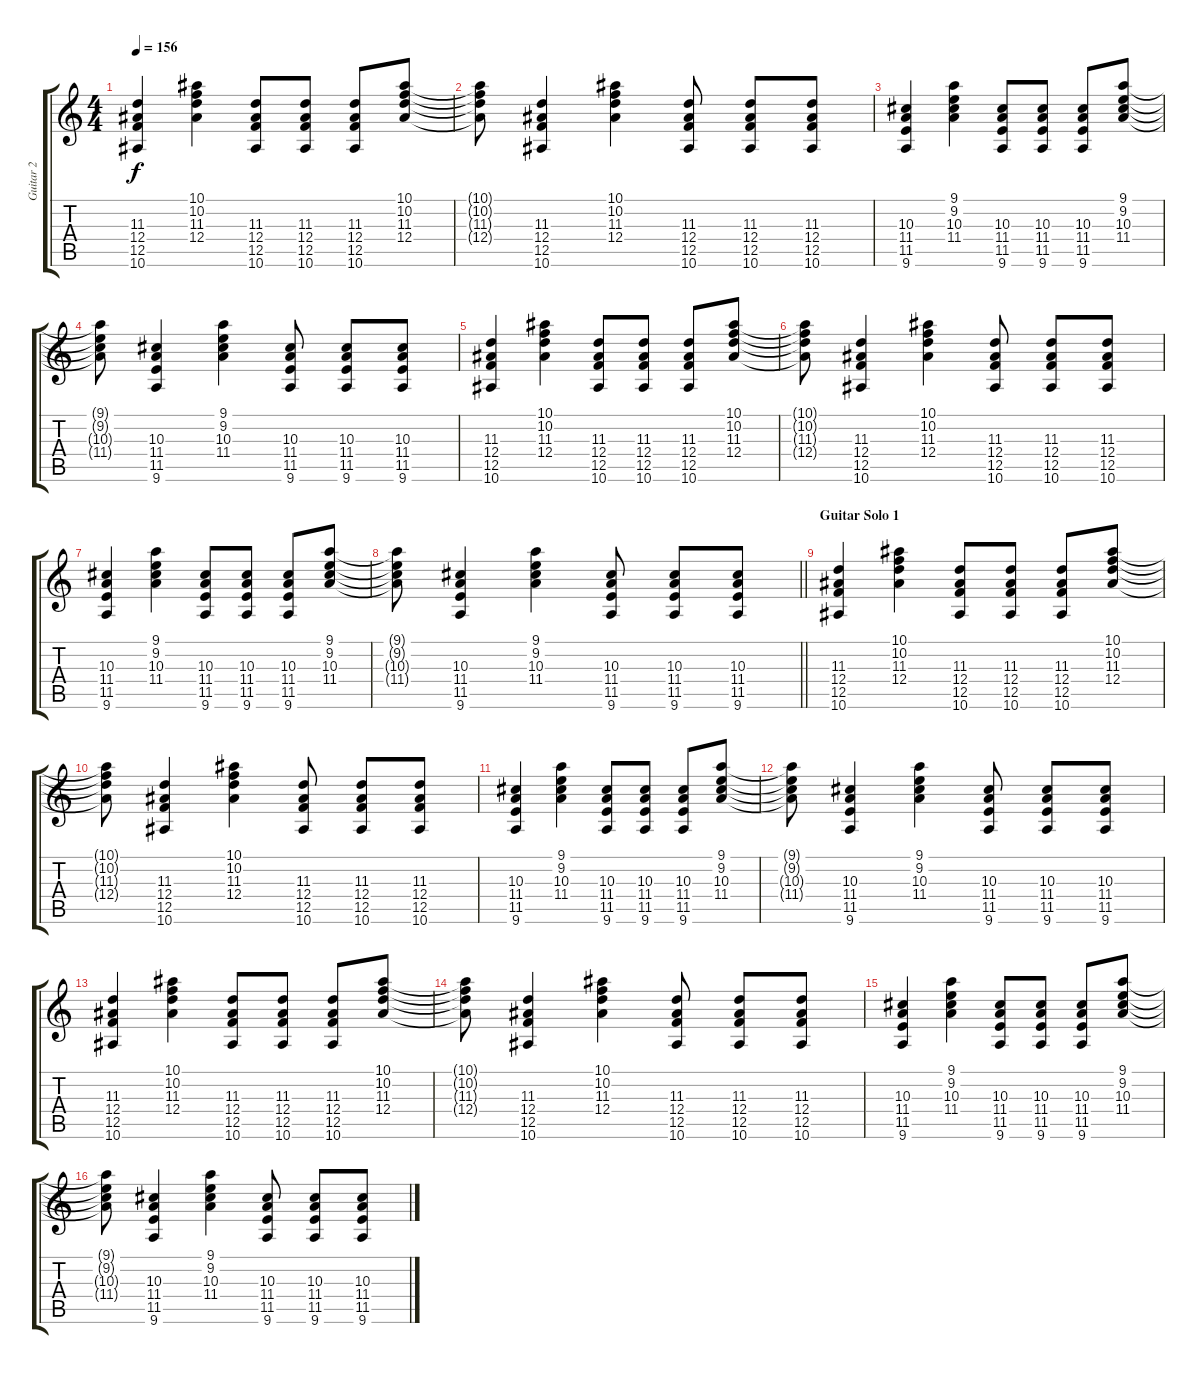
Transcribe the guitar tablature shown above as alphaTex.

\track ("Guitar 2" "Guitar 2") {instrument overdrivenguitar}
\staff {score tabs}
\tuning (C4 G3 Eb3 Bb2 F2 C2) {hide}
\ts (4 4)
\tempo 156
\clef g2
\ks c
(11.3 12.4 12.5 10.6).4{dy f} (10.1 10.2 11.3 12.4).4 (11.3 12.4 12.5 10.6).8 (11.3 12.4 12.5 10.6).8 (11.3 12.4 12.5 10.6).8 (10.1 10.2 11.3 12.4).8 |
(10.1{t} 10.2{t} 11.3{t} 12.4{t}).8 (11.3 12.4 12.5 10.6).4 (10.1 10.2 11.3 12.4).4 (11.3 12.4 12.5 10.6).8 (11.3 12.4 12.5 10.6).8 (11.3 12.4 12.5 10.6).8 |
(10.3 11.4 11.5 9.6).4 (9.1 9.2 10.3 11.4).4 (10.3 11.4 11.5 9.6).8 (10.3 11.4 11.5 9.6).8 (10.3 11.4 11.5 9.6).8 (9.1 9.2 10.3 11.4).8 |
(9.1{t} 9.2{t} 10.3{t} 11.4{t}).8 (10.3 11.4 11.5 9.6).4 (9.1 9.2 10.3 11.4).4 (10.3 11.4 11.5 9.6).8 (10.3 11.4 11.5 9.6).8 (10.3 11.4 11.5 9.6).8 |
(11.3 12.4 12.5 10.6).4 (10.1 10.2 11.3 12.4).4 (11.3 12.4 12.5 10.6).8 (11.3 12.4 12.5 10.6).8 (11.3 12.4 12.5 10.6).8 (10.1 10.2 11.3 12.4).8 |
(10.1{t} 10.2{t} 11.3{t} 12.4{t}).8 (11.3 12.4 12.5 10.6).4 (10.1 10.2 11.3 12.4).4 (11.3 12.4 12.5 10.6).8 (11.3 12.4 12.5 10.6).8 (11.3 12.4 12.5 10.6).8 |
(10.3 11.4 11.5 9.6).4 (9.1 9.2 10.3 11.4).4 (10.3 11.4 11.5 9.6).8 (10.3 11.4 11.5 9.6).8 (10.3 11.4 11.5 9.6).8 (9.1 9.2 10.3 11.4).8 |
\barLineRight lightlight
(9.1{t} 9.2{t} 10.3{t} 11.4{t}).8 (10.3 11.4 11.5 9.6).4 (9.1 9.2 10.3 11.4).4 (10.3 11.4 11.5 9.6).8 (10.3 11.4 11.5 9.6).8 (10.3 11.4 11.5 9.6).8 |
\section ("" "Guitar Solo 1")
(11.3 12.4 12.5 10.6).4 (10.1 10.2 11.3 12.4).4 (11.3 12.4 12.5 10.6).8 (11.3 12.4 12.5 10.6).8 (11.3 12.4 12.5 10.6).8 (10.1 10.2 11.3 12.4).8 |
(10.1{t} 10.2{t} 11.3{t} 12.4{t}).8 (11.3 12.4 12.5 10.6).4 (10.1 10.2 11.3 12.4).4 (11.3 12.4 12.5 10.6).8 (11.3 12.4 12.5 10.6).8 (11.3 12.4 12.5 10.6).8 |
(10.3 11.4 11.5 9.6).4 (9.1 9.2 10.3 11.4).4 (10.3 11.4 11.5 9.6).8 (10.3 11.4 11.5 9.6).8 (10.3 11.4 11.5 9.6).8 (9.1 9.2 10.3 11.4).8 |
(9.1{t} 9.2{t} 10.3{t} 11.4{t}).8 (10.3 11.4 11.5 9.6).4 (9.1 9.2 10.3 11.4).4 (10.3 11.4 11.5 9.6).8 (10.3 11.4 11.5 9.6).8 (10.3 11.4 11.5 9.6).8 |
(11.3 12.4 12.5 10.6).4 (10.1 10.2 11.3 12.4).4 (11.3 12.4 12.5 10.6).8 (11.3 12.4 12.5 10.6).8 (11.3 12.4 12.5 10.6).8 (10.1 10.2 11.3 12.4).8 |
(10.1{t} 10.2{t} 11.3{t} 12.4{t}).8 (11.3 12.4 12.5 10.6).4 (10.1 10.2 11.3 12.4).4 (11.3 12.4 12.5 10.6).8 (11.3 12.4 12.5 10.6).8 (11.3 12.4 12.5 10.6).8 |
(10.3 11.4 11.5 9.6).4 (9.1 9.2 10.3 11.4).4 (10.3 11.4 11.5 9.6).8 (10.3 11.4 11.5 9.6).8 (10.3 11.4 11.5 9.6).8 (9.1 9.2 10.3 11.4).8 |
(9.1{t} 9.2{t} 10.3{t} 11.4{t}).8 (10.3 11.4 11.5 9.6).4 (9.1 9.2 10.3 11.4).4 (10.3 11.4 11.5 9.6).8 (10.3 11.4 11.5 9.6).8 (10.3 11.4 11.5 9.6).8
